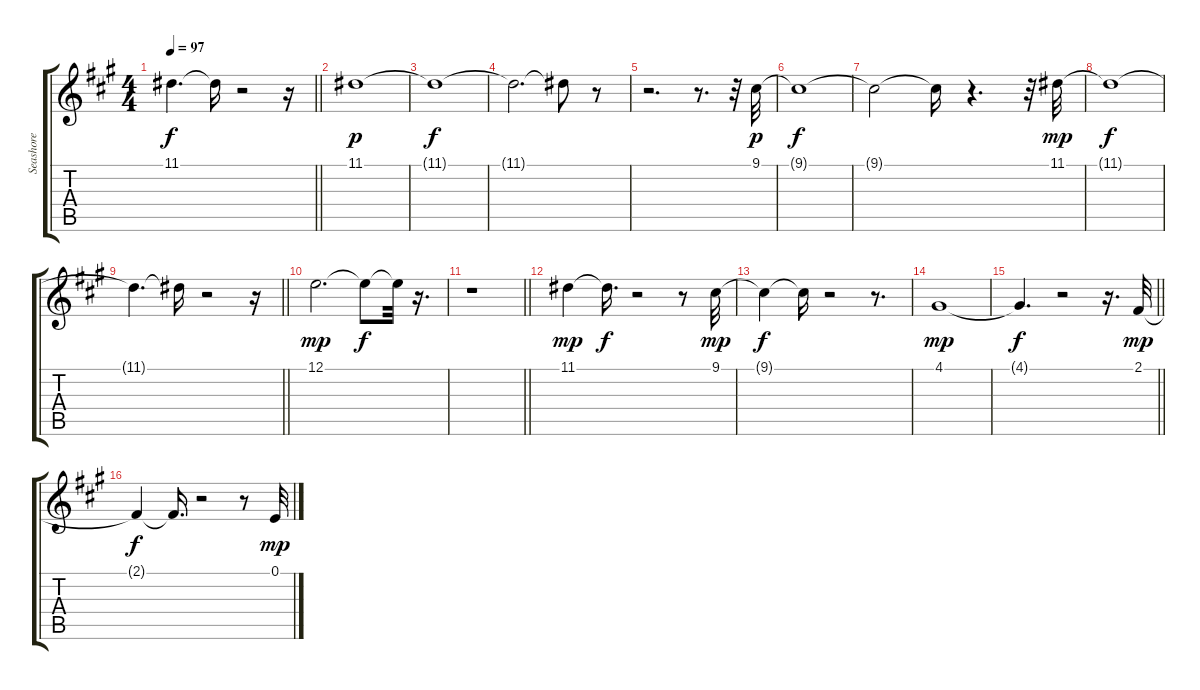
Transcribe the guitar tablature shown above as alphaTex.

\track ("Seashore" "Seashore") {instrument seashore}
\staff {score tabs}
\tuning (E4 B3 G3 D3 A2 E2) {hide}
\ts (4 4)
\tempo 97
\clef g2
\barLineRight lightlight
\ks a
11.1{t}.4{d dy f} 11.1{t}.16 r.2 r.16 |
11.1.1{dy p} |
11.1{t}.1{dy f} |
11.1{t}.2{d} 11.1{t}.8 r.8 |
r.2{d} r.8{d} r.32 9.1.32{dy p} |
9.1{t}.1{dy f} |
9.1{t}.2 9.1{t}.16 r.4{d} r.32 11.1.32{dy mp} |
11.1{t}.1{dy f} |
\barLineRight lightlight
11.1{t}.4{d} 11.1{t}.16 r.2 r.16 |
12.1.2{d dy mp} 12.1{t}.8{dy f} 12.1{t}.32 r.16{d} |
\barLineRight lightlight
r.1 |
11.1.4{dy mp} 11.1{t}.16{d dy f} r.2 r.8 9.1.32{dy mp} |
9.1{t}.4{dy f} 9.1{t}.16 r.2 r.8{d} |
4.1.1{dy mp} |
\barLineRight lightlight
4.1{t}.4{d dy f} r.2 r.16{d} 2.1.32{dy mp} |
2.1{t}.4{dy f} 2.1{t}.16{d} r.2 r.8 0.1.32{dy mp}
